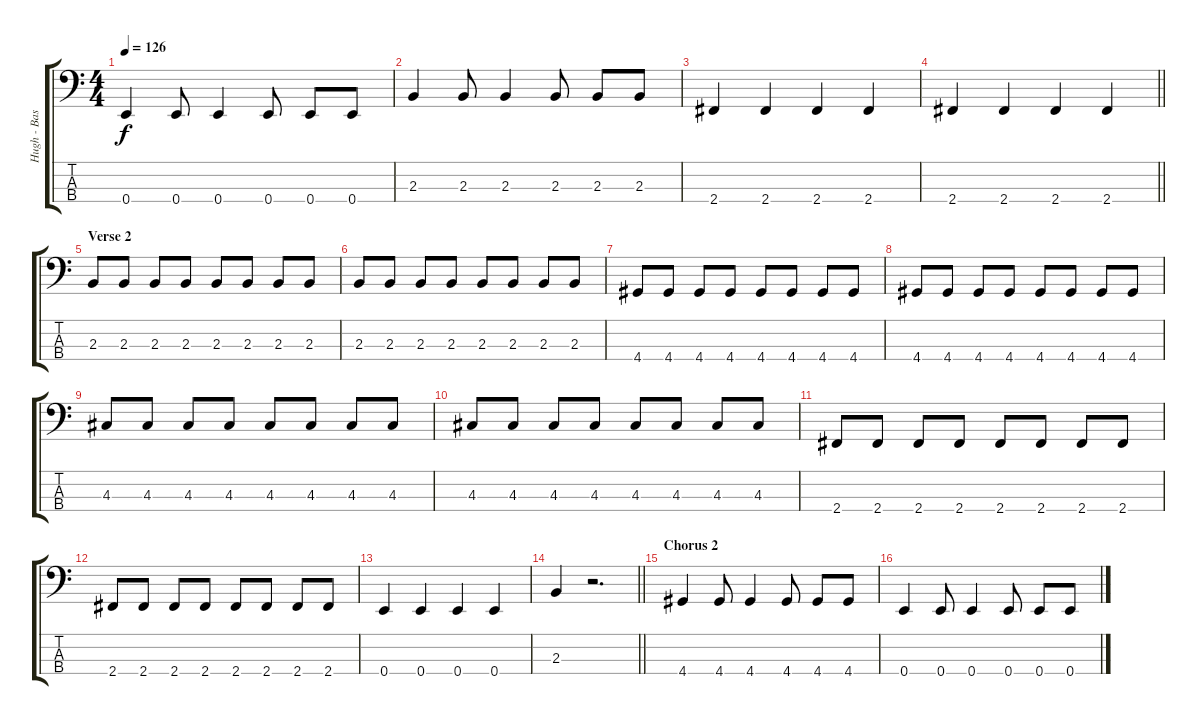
\track ("Hugh - Bass" "Hugh - Bas") {instrument electricbassfinger}
\staff {score tabs}
\tuning (G2 D2 A1 E1) {hide}
\ts (4 4)
\tempo 126
\clef f4
\ks c
0.4.4{dy f} 0.4.8 0.4.4 0.4.8 0.4.8 0.4.8 |
2.3.4 2.3.8 2.3.4 2.3.8 2.3.8 2.3.8 |
2.4.4 2.4.4 2.4.4 2.4.4 |
\barLineRight lightlight
2.4.4 2.4.4 2.4.4 2.4.4 |
\section ("" "Verse 2")
2.3.8{volume 8} 2.3.8 2.3.8 2.3.8 2.3.8 2.3.8 2.3.8 2.3.8 |
2.3.8 2.3.8 2.3.8 2.3.8 2.3.8 2.3.8 2.3.8 2.3.8 |
4.4.8 4.4.8 4.4.8 4.4.8 4.4.8 4.4.8 4.4.8 4.4.8 |
4.4.8 4.4.8 4.4.8 4.4.8 4.4.8 4.4.8 4.4.8 4.4.8 |
4.3.8 4.3.8 4.3.8 4.3.8 4.3.8 4.3.8 4.3.8 4.3.8 |
4.3.8 4.3.8 4.3.8 4.3.8 4.3.8 4.3.8 4.3.8 4.3.8 |
2.4.8 2.4.8 2.4.8 2.4.8 2.4.8 2.4.8 2.4.8 2.4.8 |
2.4.8 2.4.8 2.4.8 2.4.8 2.4.8 2.4.8 2.4.8 2.4.8 |
0.4.4 0.4.4 0.4.4 0.4.4 |
\barLineRight lightlight
2.3.4 r.2{d} |
\section ("" "Chorus 2")
4.4.4{volume 11} 4.4.8 4.4.4 4.4.8 4.4.8 4.4.8 |
0.4.4 0.4.8 0.4.4 0.4.8 0.4.8 0.4.8
